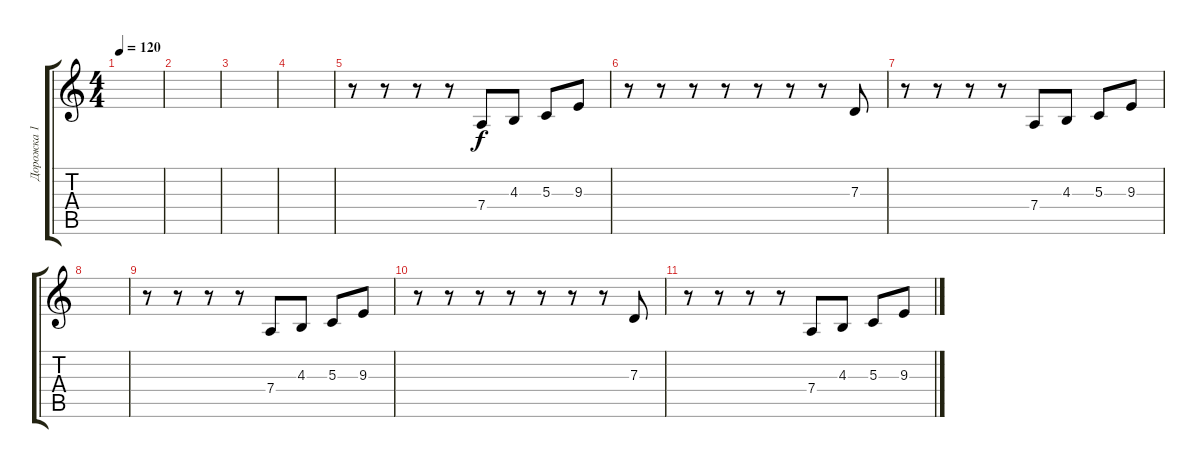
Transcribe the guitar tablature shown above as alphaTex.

\track ("Дорожка 1" "Дорожка 1") {instrument pad3polysynth}
\staff {score tabs}
\tuning (E4 B3 G3 D3 A2 E2) {hide}
\ts (4 4)
\tempo 120
\clef g2
\ks c
|
|
|
|
r.8 r.8 r.8 r.8 7.4.8 4.3.8 5.3.8 9.3.8 |
r.8 r.8 r.8 r.8 r.8 r.8 r.8 7.3.8 |
r.8 r.8 r.8 r.8 7.4.8 4.3.8 5.3.8 9.3.8 |
|
r.8 r.8 r.8 r.8 7.4.8 4.3.8 5.3.8 9.3.8 |
r.8 r.8 r.8 r.8 r.8 r.8 r.8 7.3.8 |
r.8 r.8 r.8 r.8 7.4.8 4.3.8 5.3.8 9.3.8
